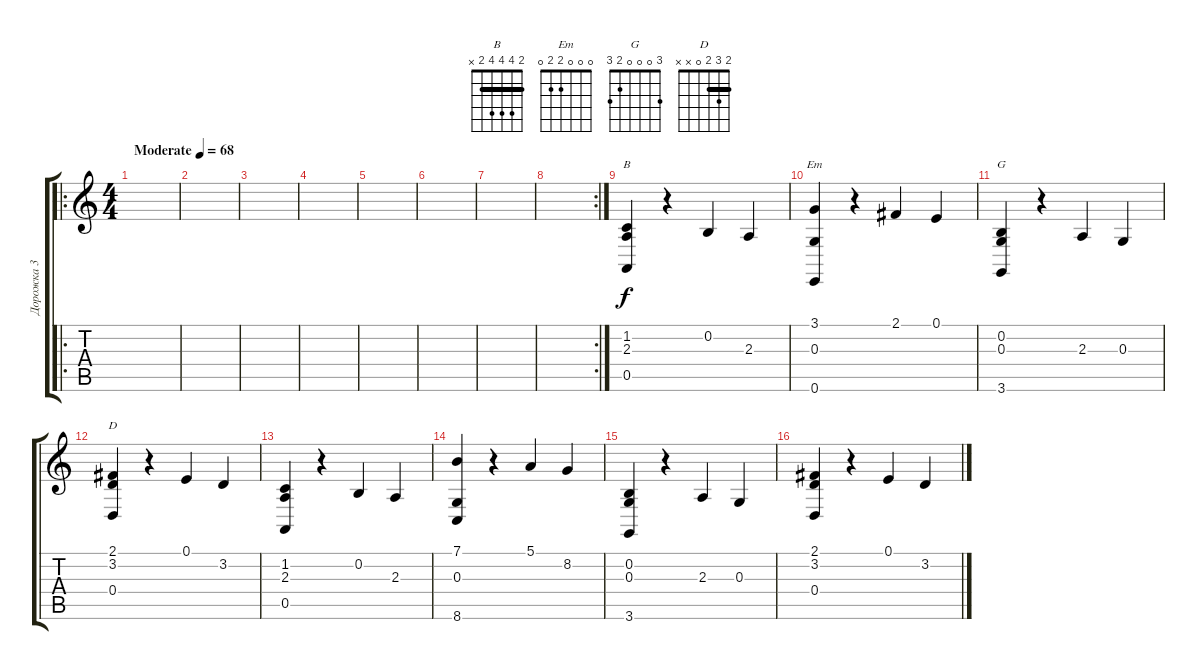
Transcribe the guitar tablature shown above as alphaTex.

\track ("Дорожка 3" "Дорожка 3") {instrument violin}
\staff {score tabs}
\tuning (E4 B3 G3 D3 A2 E2) {hide}
\chord ("B" 2 4 4 4 2 x) {barre 2}
\chord ("Em" 0 0 0 2 2 0)
\chord ("G" 3 0 0 0 2 3)
\chord ("D" 2 3 2 0 x x) {barre 2}
\ro
\ts (4 4)
\tempo (68 "Moderate")
\clef g2
\ks c
|
|
|
|
|
|
|
\rc 2
|
(1.2 2.3 0.5).4{ch "B"} r.4 0.2.4 2.3.4 |
(3.1 0.3 0.6).4{ch "Em"} r.4 2.1.4 0.1.4 |
(0.2 0.3 3.6).4{ch "G"} r.4 2.3.4 0.3.4 |
(2.1 3.2 0.4).4{ch "D"} r.4 0.1.4 3.2.4 |
(1.2 2.3 0.5).4 r.4 0.2.4 2.3.4 |
(7.1 0.3 8.6).4 r.4 5.1.4 8.2.4 |
(0.2 0.3 3.6).4 r.4 2.3.4 0.3.4 |
(2.1 3.2 0.4).4 r.4 0.1.4 3.2.4
